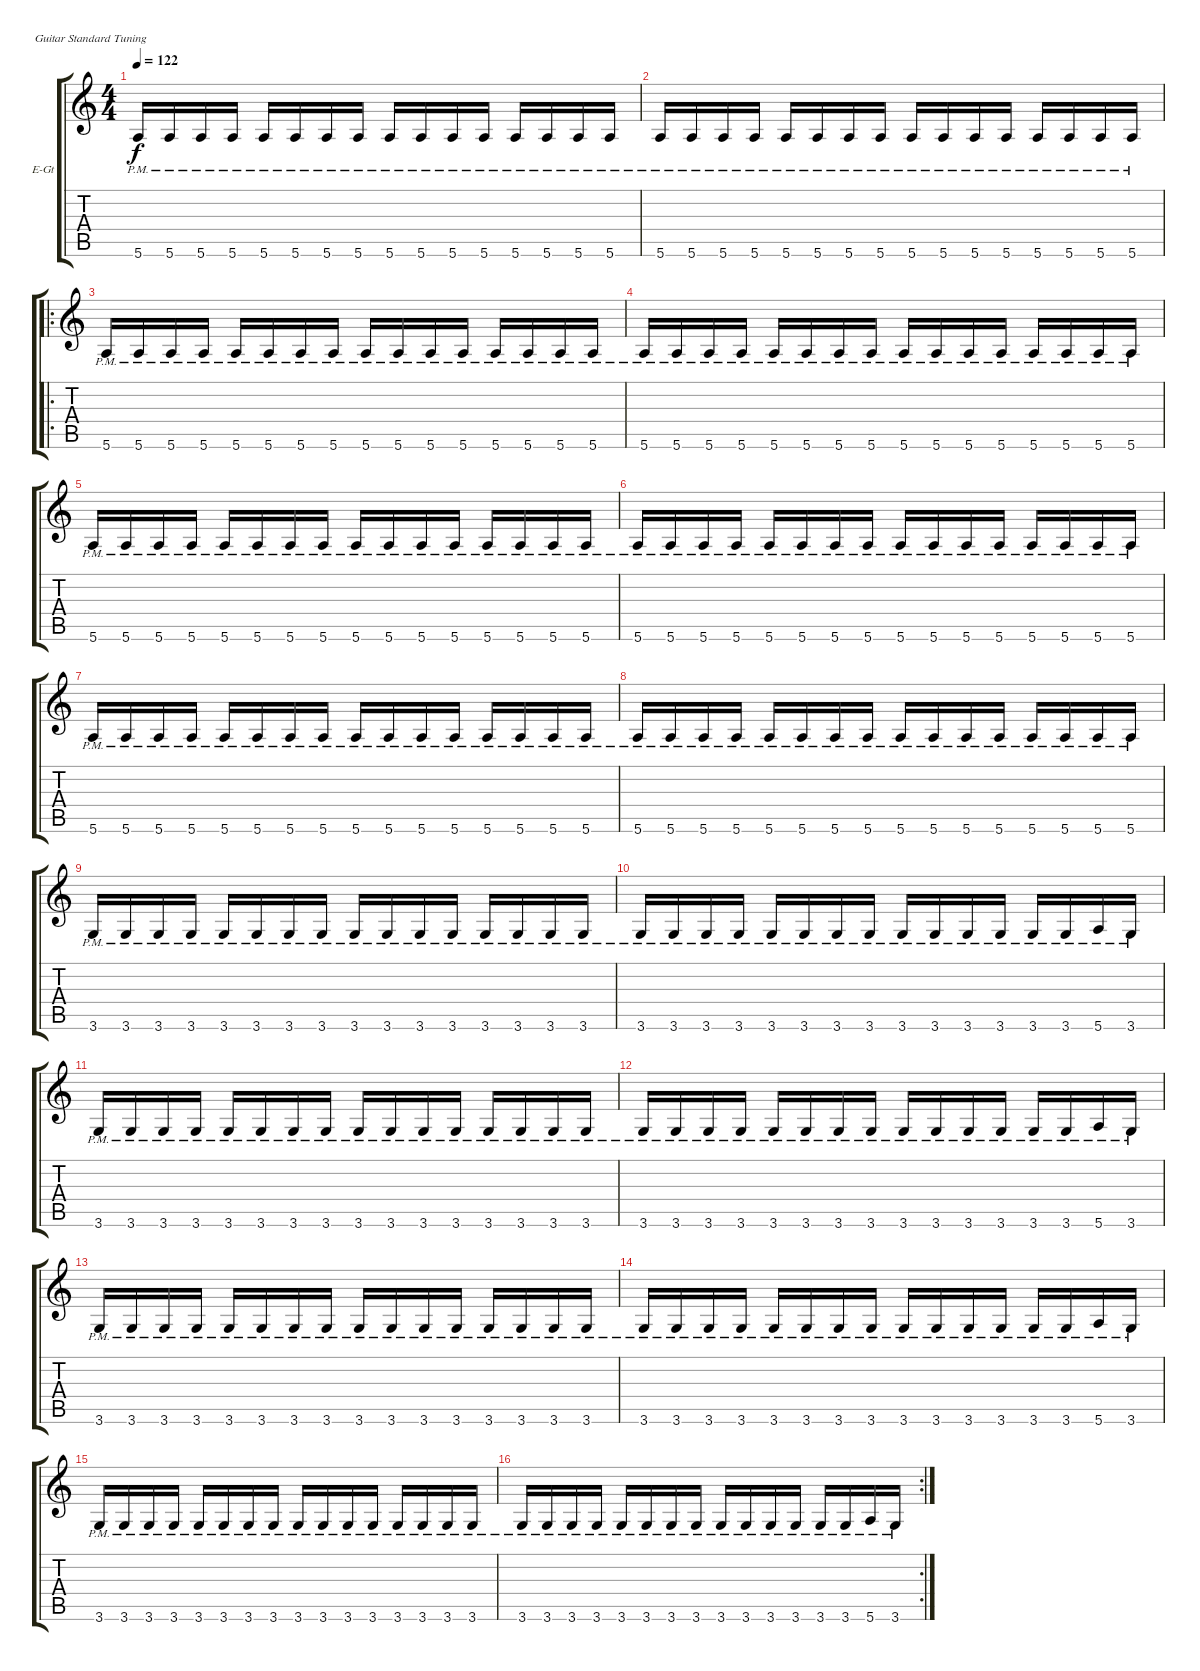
\defaultSystemsLayout 4
\bracketExtendMode groupsimilarinstruments
\firstSystemTrackNameOrientation horizontal
\otherSystemsTrackNameOrientation horizontal
\track ("Electric Guitar" "E-Gt") {instrument electricguitarclean}
\staff {score tabs}
\tuning (E4 B3 G3 D3 A2 E2)
\ts (4 4)
\tempo 122
\clef g2
\ks c
5.6{pm}.16{dy f} 5.6{pm}.16 5.6{pm}.16 5.6{pm}.16 5.6{pm}.16 5.6{pm}.16 5.6{pm}.16 5.6{pm}.16 5.6{pm}.16 5.6{pm}.16 5.6{pm}.16 5.6{pm}.16 5.6{pm}.16 5.6{pm}.16 5.6{pm}.16 5.6{pm}.16 |
5.6{pm}.16 5.6{pm}.16 5.6{pm}.16 5.6{pm}.16 5.6{pm}.16 5.6{pm}.16 5.6{pm}.16 5.6{pm}.16 5.6{pm}.16 5.6{pm}.16 5.6{pm}.16 5.6{pm}.16 5.6{pm}.16 5.6{pm}.16 5.6{pm}.16 5.6{pm}.16 |
\ro
5.6{pm}.16 5.6{pm}.16 5.6{pm}.16 5.6{pm}.16 5.6{pm}.16 5.6{pm}.16 5.6{pm}.16 5.6{pm}.16 5.6{pm}.16 5.6{pm}.16 5.6{pm}.16 5.6{pm}.16 5.6{pm}.16 5.6{pm}.16 5.6{pm}.16 5.6{pm}.16 |
5.6{pm}.16 5.6{pm}.16 5.6{pm}.16 5.6{pm}.16 5.6{pm}.16 5.6{pm}.16 5.6{pm}.16 5.6{pm}.16 5.6{pm}.16 5.6{pm}.16 5.6{pm}.16 5.6{pm}.16 5.6{pm}.16 5.6{pm}.16 5.6{pm}.16 5.6{pm}.16 |
5.6{pm}.16 5.6{pm}.16 5.6{pm}.16 5.6{pm}.16 5.6{pm}.16 5.6{pm}.16 5.6{pm}.16 5.6{pm}.16 5.6{pm}.16 5.6{pm}.16 5.6{pm}.16 5.6{pm}.16 5.6{pm}.16 5.6{pm}.16 5.6{pm}.16 5.6{pm}.16 |
5.6{pm}.16 5.6{pm}.16 5.6{pm}.16 5.6{pm}.16 5.6{pm}.16 5.6{pm}.16 5.6{pm}.16 5.6{pm}.16 5.6{pm}.16 5.6{pm}.16 5.6{pm}.16 5.6{pm}.16 5.6{pm}.16 5.6{pm}.16 5.6{pm}.16 5.6{pm}.16 |
5.6{pm}.16 5.6{pm}.16 5.6{pm}.16 5.6{pm}.16 5.6{pm}.16 5.6{pm}.16 5.6{pm}.16 5.6{pm}.16 5.6{pm}.16 5.6{pm}.16 5.6{pm}.16 5.6{pm}.16 5.6{pm}.16 5.6{pm}.16 5.6{pm}.16 5.6{pm}.16 |
5.6{pm}.16 5.6{pm}.16 5.6{pm}.16 5.6{pm}.16 5.6{pm}.16 5.6{pm}.16 5.6{pm}.16 5.6{pm}.16 5.6{pm}.16 5.6{pm}.16 5.6{pm}.16 5.6{pm}.16 5.6{pm}.16 5.6{pm}.16 5.6{pm}.16 5.6{pm}.16 |
3.6{pm}.16 3.6{pm}.16 3.6{pm}.16 3.6{pm}.16 3.6{pm}.16 3.6{pm}.16 3.6{pm}.16 3.6{pm}.16 3.6{pm}.16 3.6{pm}.16 3.6{pm}.16 3.6{pm}.16 3.6{pm}.16 3.6{pm}.16 3.6{pm}.16 3.6{pm}.16 |
3.6{pm}.16 3.6{pm}.16 3.6{pm}.16 3.6{pm}.16 3.6{pm}.16 3.6{pm}.16 3.6{pm}.16 3.6{pm}.16 3.6{pm}.16 3.6{pm}.16 3.6{pm}.16 3.6{pm}.16 3.6{pm}.16 3.6{pm}.16 5.6{pm}.16 3.6{pm}.16 |
3.6{pm}.16 3.6{pm}.16 3.6{pm}.16 3.6{pm}.16 3.6{pm}.16 3.6{pm}.16 3.6{pm}.16 3.6{pm}.16 3.6{pm}.16 3.6{pm}.16 3.6{pm}.16 3.6{pm}.16 3.6{pm}.16 3.6{pm}.16 3.6{pm}.16 3.6{pm}.16 |
3.6{pm}.16 3.6{pm}.16 3.6{pm}.16 3.6{pm}.16 3.6{pm}.16 3.6{pm}.16 3.6{pm}.16 3.6{pm}.16 3.6{pm}.16 3.6{pm}.16 3.6{pm}.16 3.6{pm}.16 3.6{pm}.16 3.6{pm}.16 5.6{pm}.16 3.6{pm}.16 |
3.6{pm}.16 3.6{pm}.16 3.6{pm}.16 3.6{pm}.16 3.6{pm}.16 3.6{pm}.16 3.6{pm}.16 3.6{pm}.16 3.6{pm}.16 3.6{pm}.16 3.6{pm}.16 3.6{pm}.16 3.6{pm}.16 3.6{pm}.16 3.6{pm}.16 3.6{pm}.16 |
3.6{pm}.16 3.6{pm}.16 3.6{pm}.16 3.6{pm}.16 3.6{pm}.16 3.6{pm}.16 3.6{pm}.16 3.6{pm}.16 3.6{pm}.16 3.6{pm}.16 3.6{pm}.16 3.6{pm}.16 3.6{pm}.16 3.6{pm}.16 5.6{pm}.16 3.6{pm}.16 |
3.6{pm}.16 3.6{pm}.16 3.6{pm}.16 3.6{pm}.16 3.6{pm}.16 3.6{pm}.16 3.6{pm}.16 3.6{pm}.16 3.6{pm}.16 3.6{pm}.16 3.6{pm}.16 3.6{pm}.16 3.6{pm}.16 3.6{pm}.16 3.6{pm}.16 3.6{pm}.16 |
\rc 2
3.6{pm}.16 3.6{pm}.16 3.6{pm}.16 3.6{pm}.16 3.6{pm}.16 3.6{pm}.16 3.6{pm}.16 3.6{pm}.16 3.6{pm}.16 3.6{pm}.16 3.6{pm}.16 3.6{pm}.16 3.6{pm}.16 3.6{pm}.16 5.6{pm}.16 3.6{pm}.16
